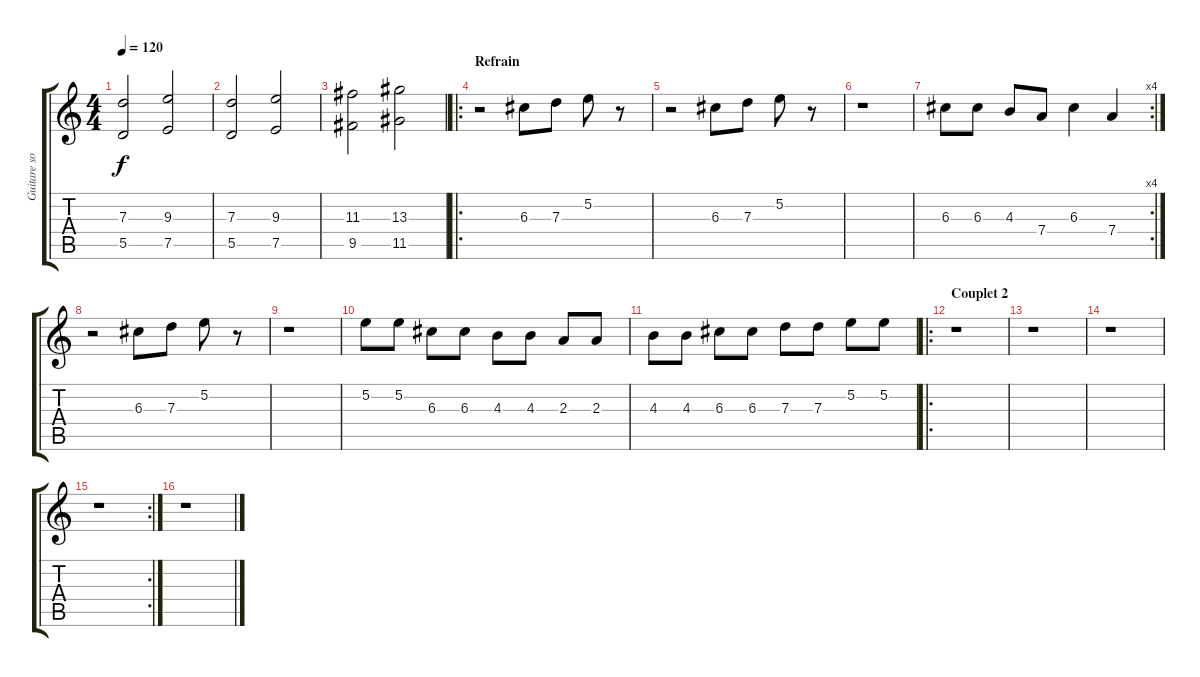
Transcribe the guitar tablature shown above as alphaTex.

\track ("Guitare solo" "Guitare so") {instrument overdrivenguitar}
\staff {score tabs}
\tuning (E4 B3 G3 D3 A2 E2) {hide}
\ts (4 4)
\tempo 120
\clef g2
\ks c
(7.3 5.5).2{dy f} (9.3 7.5).2 |
(7.3 5.5).2 (9.3 7.5).2 |
(11.3 9.5).2 (13.3 11.5).2 |
\ro
\section ("" "Refrain")
r.2 6.3.8 7.3.8 5.2.8 r.8 |
r.2 6.3.8 7.3.8 5.2.8 r.8 |
r.1 |
\rc 4
6.3.8 6.3.8 4.3.8 7.4.8 6.3.4 7.4.4 |
r.2 6.3.8 7.3.8 5.2.8 r.8 |
r.1 |
5.2.8 5.2.8 6.3.8 6.3.8 4.3.8 4.3.8 2.3.8 2.3.8 |
4.3.8 4.3.8 6.3.8 6.3.8 7.3.8 7.3.8 5.2.8 5.2.8 |
\ro
\section ("" "Couplet 2")
r.1 |
r.1 |
r.1 |
\rc 2
r.1 |
r.1
